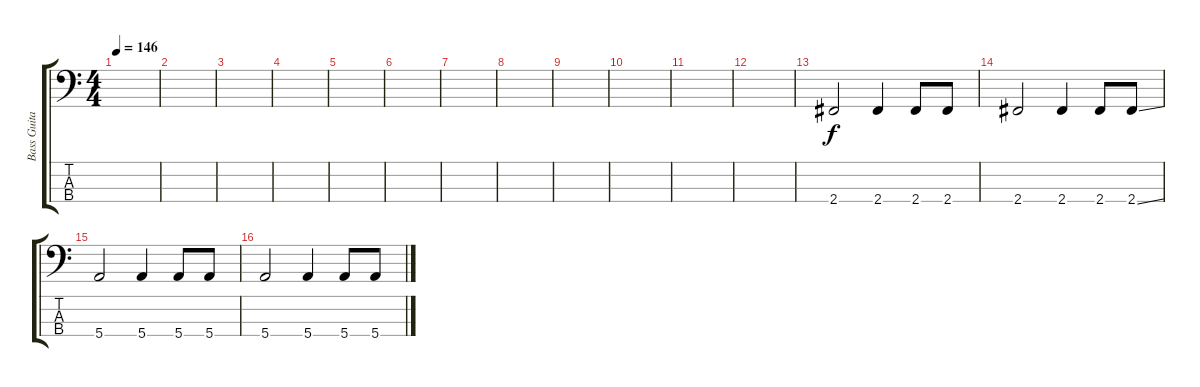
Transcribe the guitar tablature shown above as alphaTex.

\track ("Bass Guitar" "Bass Guita") {instrument electricbassfinger}
\staff {score tabs}
\tuning (G2 D2 A1 E1) {hide}
\ts (4 4)
\tempo 146
\clef f4
\ks c
|
|
|
|
|
|
|
|
|
|
|
|
2.4.2 2.4.4 2.4.8 2.4.8 |
2.4.2 2.4.4 2.4.8 2.4{ss}.8 |
5.4.2 5.4.4 5.4.8 5.4.8 |
5.4.2 5.4.4 5.4.8 5.4{ss}.8
